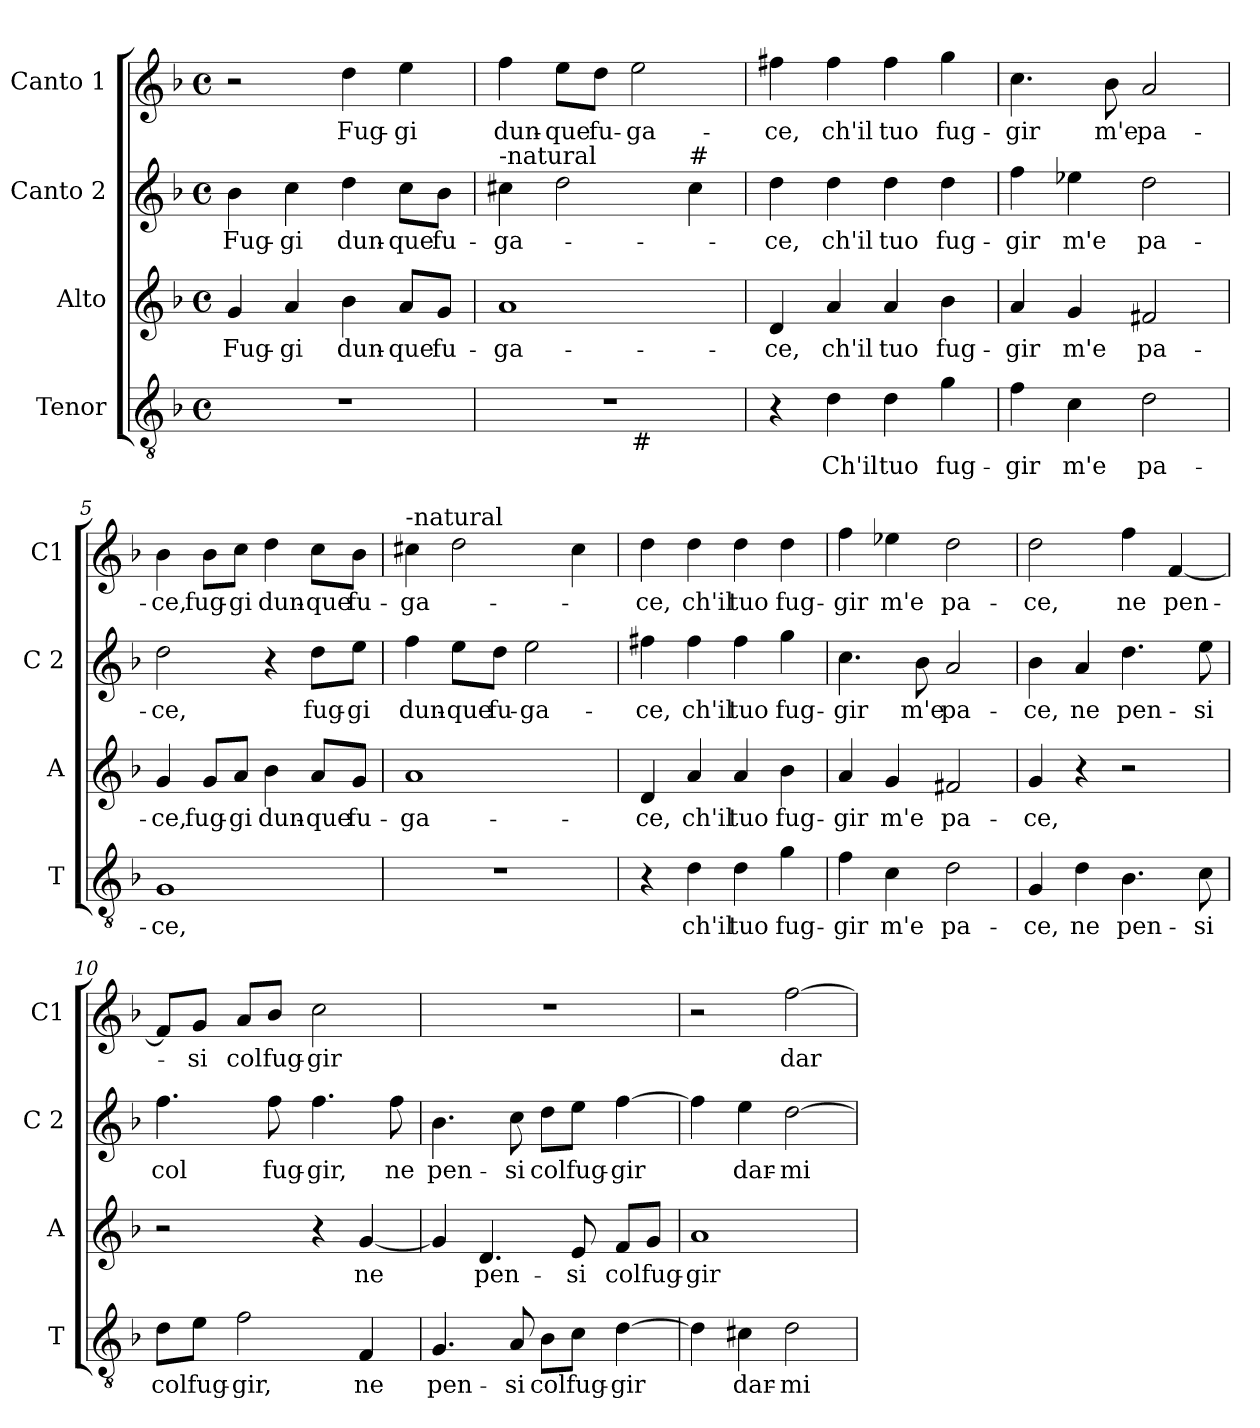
**kern	**text	**kern	**text	**kern	**text	**kern	**text
*part4	*part4	*part3	*part3	*part2	*part2	*part1	*part1
*staff4	*staff4	*staff3	*staff3	*staff2	*staff2	*staff1	*staff1
*I"Tenor	*	*I"Alto	*	*I"Canto 2	*	*I"Canto 1	*
*I'T	*	*I'A	*	*I'C 2	*	*I'C1	*
*clefGv2	*	*clefG2	*	*clefG2	*	*clefG2	*
*k[b-]	*	*k[b-]	*	*k[b-]	*	*k[b-]	*
*F:	*	*F:	*	*F:	*	*F:	*
*M4/4	*	*M4/4	*	*M4/4	*	*M4/4	*
*met(c)	*	*met(c)	*	*met(c)	*	*met(c)	*
=1	=1	=1	=1	=1	=1	=1	=1
!	!	!	!LO:LY:b	!	!LO:LY:b	!	!
1r	.	4g/	Fug-	4b-\	Fug-	2r	.
!	!	!	!LO:LY:b	!	!LO:LY:b	!	!
.	.	4a/	-gi	4cc\	-gi	.	.
!	!	!	!LO:LY:b	!	!LO:LY:b	!	!LO:LY:b
.	.	4b-\	dun-	4dd\	dun-	4dd\	Fug-
!	!	!	!LO:LY:b	!	!LO:LY:b	!	!LO:LY:b
.	.	8a/L	-que	8cc\L	-que	4ee\	-gi
!	!	!	!LO:LY:b	!	!LO:LY:b	!	!
.	.	8g/J	fu-	8b-\J	fu-	.	.
=2	=2	=2	=2	=2	=2	=2	=2
!	!	!	!	!LO:TX:a:t=-natural	!	!	!
!	!	!	!LO:LY:b	!	!LO:LY:b	!	!LO:LY:b
*^	*	*	*	*	*	*	*
1r	2ryy	.	1a	-ga-	4cc#X\	-ga-	4ff\	dun-
!	!	!	!	!	!	!	!	!LO:LY:b
.	.	.	.	.	2dd\	.	8ee\L	-que
!	!	!	!	!	!	!	!	!LO:LY:b
.	.	.	.	.	.	.	8dd\J	fu-
!	!LO:TX:b:t=#	!	!	!	!	!	!	!
!	!	!	!	!	!	!	!	!LO:LY:b
.	2ryy	.	.	.	.	.	2ee\	-ga-
!	!	!	!	!	!LO:TX:a:t=#	!	!	!
.	.	.	.	.	4cc#\	.	.	.
=3	=3	=3	=3	=3	=3	=3	=3	=3
!	!	!	!	!LO:LY:b	!	!LO:LY:b	!	!LO:LY:b
*v	*v	*	*	*	*	*	*	*
4r	.	4d/	-ce,	4dd\	-ce,	4ff#X\	-ce,
!	!LO:LY:b	!	!LO:LY:b	!	!LO:LY:b	!	!LO:LY:b
4d\	Ch'il	4a/	ch'il	4dd\	ch'il	4ff#\	ch'il
!	!LO:LY:b	!	!LO:LY:b	!	!LO:LY:b	!	!LO:LY:b
4d\	tuo	4a/	tuo	4dd\	tuo	4ff#\	tuo
!	!LO:LY:b	!	!LO:LY:b	!	!LO:LY:b	!	!LO:LY:b
4g\	fug-	4b-\	fug-	4dd\	fug-	4gg\	fug-
=4	=4	=4	=4	=4	=4	=4	=4
!	!LO:LY:b	!	!LO:LY:b	!	!LO:LY:b	!	!LO:LY:b
4f\	-gir	4a/	-gir	4ff\	-gir	4.cc\	-gir
!	!LO:LY:b	!	!LO:LY:b	!	!LO:LY:b	!	!
4c\	m'e	4g/	m'e	4ee-X\	m'e	.	.
!	!	!	!	!	!	!	!LO:LY:b
.	.	.	.	.	.	8b-\	m'e
!	!LO:LY:b	!	!LO:LY:b	!	!LO:LY:b	!	!LO:LY:b
2d\	pa-	2f#X/	pa-	2dd\	pa-	2a/	pa-
!!LO:LB:g=z
=5	=5	=5	=5	=5	=5	=5	=5
!	!LO:LY:b	!	!LO:LY:b	!	!LO:LY:b	!	!LO:LY:b
1G	-ce,	4g/	-ce,	2dd\	-ce,	4b-\	-ce,
!	!	!	!LO:LY:b	!	!	!	!LO:LY:b
.	.	8g/L	fug-	.	.	8b-\L	fug-
!	!	!	!LO:LY:b	!	!	!	!LO:LY:b
.	.	8a/J	-gi	.	.	8cc\J	-gi
!	!	!	!LO:LY:b	!	!	!	!LO:LY:b
.	.	4b-\	dun-	4r	.	4dd\	dun-
!	!	!	!LO:LY:b	!	!LO:LY:b	!	!LO:LY:b
.	.	8a/L	-que	8dd\L	fug-	8cc\L	-que
!	!	!	!LO:LY:b	!	!LO:LY:b	!	!LO:LY:b
.	.	8g/J	fu-	8ee\J	-gi	8b-\J	fu-
=6	=6	=6	=6	=6	=6	=6	=6
!	!	!	!	!	!	!LO:TX:a:t=-natural	!
!	!	!	!LO:LY:b	!	!LO:LY:b	!	!LO:LY:b
1r	.	1a	-ga-	4ff\	dun-	4cc#X\	-ga-
!	!	!	!	!	!LO:LY:b	!	!
.	.	.	.	8ee\L	-que	2dd\	.
!	!	!	!	!	!LO:LY:b	!	!
.	.	.	.	8dd\J	fu-	.	.
!	!	!	!	!	!LO:LY:b	!	!
.	.	.	.	2ee\	-ga-	.	.
.	.	.	.	.	.	4cc#\	.
=7	=7	=7	=7	=7	=7	=7	=7
!	!	!	!LO:LY:b	!	!LO:LY:b	!	!LO:LY:b
4r	.	4d/	-ce,	4ff#X\	-ce,	4dd\	-ce,
!	!LO:LY:b	!	!LO:LY:b	!	!LO:LY:b	!	!LO:LY:b
4d\	ch'il	4a/	ch'il	4ff#\	ch'il	4dd\	ch'il
!	!LO:LY:b	!	!LO:LY:b	!	!LO:LY:b	!	!LO:LY:b
4d\	tuo	4a/	tuo	4ff#\	tuo	4dd\	tuo
!	!LO:LY:b	!	!LO:LY:b	!	!LO:LY:b	!	!LO:LY:b
4g\	fug-	4b-\	fug-	4gg\	fug-	4dd\	fug-
=8	=8	=8	=8	=8	=8	=8	=8
!	!LO:LY:b	!	!LO:LY:b	!	!LO:LY:b	!	!LO:LY:b
4f\	-gir	4a/	-gir	4.cc\	-gir	4ff\	-gir
!	!LO:LY:b	!	!LO:LY:b	!	!	!	!LO:LY:b
4c\	m'e	4g/	m'e	.	.	4ee-X\	m'e
!	!	!	!	!	!LO:LY:b	!	!
.	.	.	.	8b-\	m'e	.	.
!	!LO:LY:b	!	!LO:LY:b	!	!LO:LY:b	!	!LO:LY:b
2d\	pa-	2f#X/	pa-	2a/	pa-	2dd\	pa-
!!LO:LB:g=z
=9	=9	=9	=9	=9	=9	=9	=9
!	!LO:LY:b	!	!LO:LY:b	!	!LO:LY:b	!	!LO:LY:b
4G/	-ce,	4g/	-ce,	4b-\	-ce,	2dd\	-ce,
!	!LO:LY:b	!	!	!	!LO:LY:b	!	!
4d\	ne	4r	.	4a/	ne	.	.
!	!LO:LY:b	!	!	!	!LO:LY:b	!	!LO:LY:b
4.B-\	pen-	2r	.	4.dd\	pen-	4ff\	ne
!	!	!	!	!	!	!	!LO:LY:b
.	.	.	.	.	.	[4f/	pen-
!	!LO:LY:b	!	!	!	!LO:LY:b	!	!
8c\	-si	.	.	8ee\	-si	.	.
=10	=10	=10	=10	=10	=10	=10	=10
!	!LO:LY:b	!	!	!	!LO:LY:b	!	!
8d\L	col	2r	.	4.ff\	col	8f/L]	.
!	!LO:LY:b	!	!	!	!	!	!LO:LY:b
8e\J	fug-	.	.	.	.	8g/J	-si
!	!LO:LY:b	!	!	!	!	!	!LO:LY:b
2f\	-gir,	.	.	.	.	8a/L	col
!	!	!	!	!	!LO:LY:b	!	!LO:LY:b
.	.	.	.	8ff\	fug-	8b-/J	fug-
!	!	!	!	!	!LO:LY:b	!	!LO:LY:b
.	.	4r	.	4.ff\	-gir,	2cc\	-gir
!	!LO:LY:b	!	!LO:LY:b	!	!	!	!
4F/	ne	[4g/	ne	.	.	.	.
!	!	!	!	!	!LO:LY:b	!	!
.	.	.	.	8ff\	ne	.	.
=11	=11	=11	=11	=11	=11	=11	=11
!	!LO:LY:b	!	!	!	!LO:LY:b	!	!
4.G/	pen-	4g/]	.	4.b-\	pen-	1r	.
!	!	!	!LO:LY:b	!	!	!	!
.	.	4.d/	pen-	.	.	.	.
!	!LO:LY:b	!	!	!	!LO:LY:b	!	!
8A/	-si	.	.	8cc\	-si	.	.
!	!LO:LY:b	!	!	!	!LO:LY:b	!	!
8B-\L	col	.	.	8dd\L	col	.	.
!	!LO:LY:b	!	!LO:LY:b	!	!LO:LY:b	!	!
8c\J	fug-	8e/	-si	8ee\J	fug-	.	.
!	!LO:LY:b	!	!LO:LY:b	!	!LO:LY:b	!	!
[4d\	-gir	8f/L	col	[4ff\	-gir	.	.
!	!	!	!LO:LY:b	!	!	!	!
.	.	8g/J	fug-	.	.	.	.
=12	=12	=12	=12	=12	=12	=12	=12
!	!	!	!LO:LY:b	!	!	!	!
4d\]	.	1a	-gir	4ff\]	.	2r	.
!	!LO:LY:b	!	!	!	!LO:LY:b	!	!
4c#X\	dar-	.	.	4ee\	dar-	.	.
!	!LO:LY:b	!	!	!	!LO:LY:b	!	!LO:LY:b
2d\	-mi	.	.	[2dd\	-mi	[2ff\	dar-
=	=	=	=	=	=	=	=
*-	*-	*-	*-	*-	*-	*-	*-
